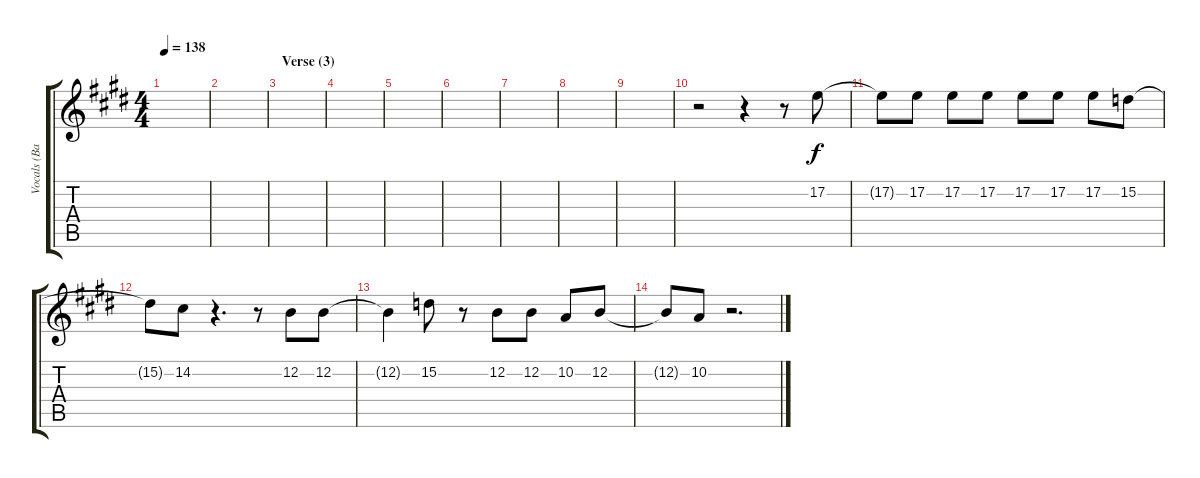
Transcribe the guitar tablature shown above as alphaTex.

\track ("Vocals (Backing)" "Vocals (Ba") {instrument synthbrass1}
\staff {score tabs}
\tuning (E4 B3 G3 D3 A2 E2) {hide}
\ts (4 4)
\tempo 138
\clef g2
\ks e
|
|
\section ("" "Verse (3)")
|
|
|
|
|
|
|
r.2 r.4 r.8 17.2.8 |
17.2{t}.8 17.2.8 17.2.8 17.2.8 17.2.8 17.2.8 17.2.8 15.2.8 |
15.2{t}.8 14.2.8 r.4{d} r.8 12.2.8 12.2.8 |
12.2{t}.4 15.2.8 r.8 12.2.8 12.2.8 10.2.8 12.2.8 |
12.2{t}.8 10.2.8 r.2{d}
